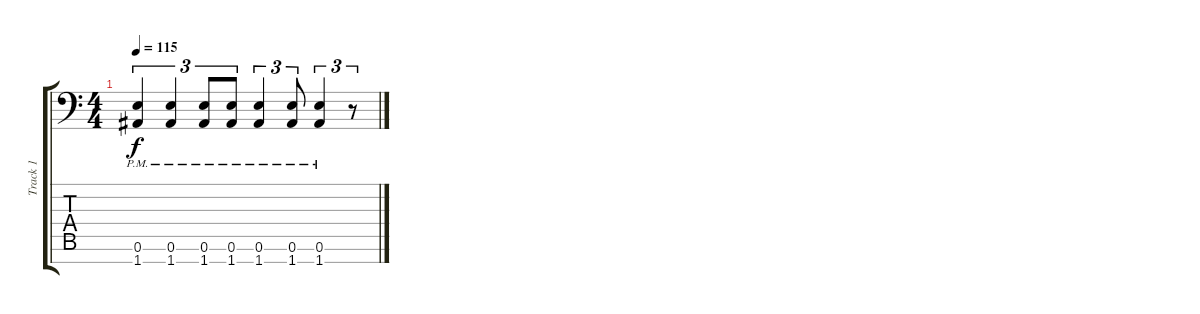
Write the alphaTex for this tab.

\track ("Track 1" "Track 1") {instrument distortionguitar}
\staff {score tabs}
\tuning (E4 B3 G3 D3 A2 E2 A1) {hide}
\ts (4 4)
\tempo 115
\clef f4
\ks c
(0.6{pm} 1.7{pm}).4{tu (3 2) dy f} (0.6{pm} 1.7{pm}).4{tu (3 2)} (0.6{pm} 1.7{pm}).8{tu (3 2)} (0.6{pm} 1.7{pm}).8{tu (3 2)} (0.6{pm} 1.7{pm}).4{tu (3 2)} (0.6{pm} 1.7{pm}).8{tu (3 2)} (0.6{pm} 1.7{pm}).4{tu (3 2)} r.8{tu (3 2)}
